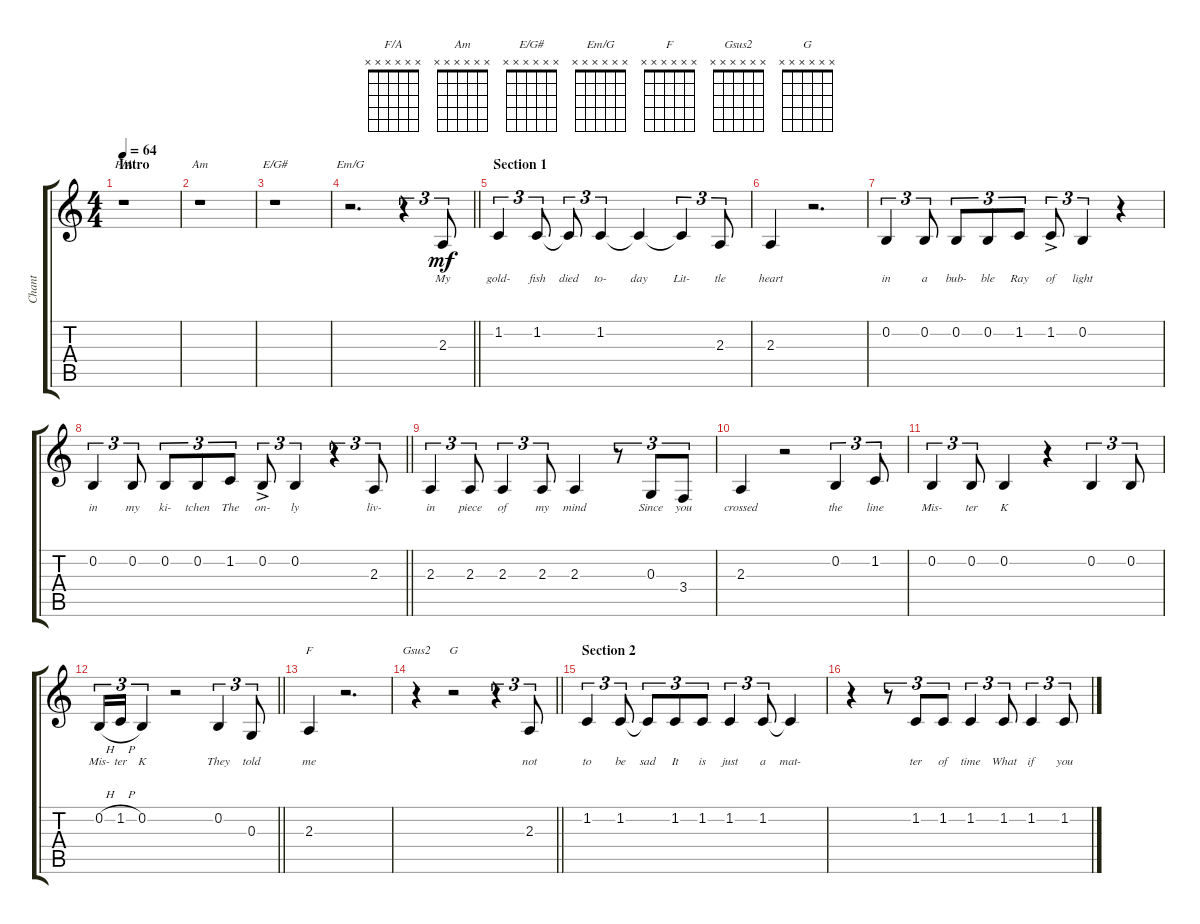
\track ("Chant" "Chant") {instrument drawbarorgan}
\staff {score tabs}
\tuning (E4 B3 G3 D3 A2 E2) {hide}
\chord ("F/A" x x x x x x)
\chord ("Am" x x x x x x)
\chord ("E/G#" x x x x x x)
\chord ("Em/G" x x x x x x)
\chord ("F" x x x x x x)
\chord ("Gsus2" x x x x x x)
\chord ("G" x x x x x x)
\ts (4 4)
\section ("" "Intro")
\tempo 64
\clef g2
\ks c
r.1{ch "F/A" dy mf instrument drawbarorgan} |
r.1{ch "Am"} |
r.1{ch "E/G#"} |
\barLineRight lightlight
r.2{d ch "Em/G"} r.4{tu (3 2)} 2.3.8{tu (3 2) lyrics (0 "My") lyrics (1 "") lyrics (2 "") lyrics (3 "") lyrics (4 "")} |
\section ("" "Section 1")
1.2.4{tu (3 2) lyrics (0 "gold-") lyrics (1 "") lyrics (2 "") lyrics (3 "") lyrics (4 "")} 1.2.8{tu (3 2) lyrics (0 "fish") lyrics (1 "") lyrics (2 "") lyrics (3 "") lyrics (4 "")} 1.2{t}.8{tu (3 2) lyrics (0 "died") lyrics (1 "") lyrics (2 "") lyrics (3 "") lyrics (4 "")} 1.2.4{tu (3 2) lyrics (0 "to-") lyrics (1 "") lyrics (2 "") lyrics (3 "") lyrics (4 "")} 1.2{t}.4{lyrics (0 "day") lyrics (1 "") lyrics (2 "") lyrics (3 "") lyrics (4 "")} 1.2{t}.4{tu (3 2) lyrics (0 "Lit-") lyrics (1 "") lyrics (2 "") lyrics (3 "") lyrics (4 "")} 2.3.8{tu (3 2) lyrics (0 "tle") lyrics (1 "") lyrics (2 "") lyrics (3 "") lyrics (4 "")} |
2.3.4{lyrics (0 "heart") lyrics (1 "") lyrics (2 "") lyrics (3 "") lyrics (4 "")} r.2{d} |
0.2.4{tu (3 2) lyrics (0 "in") lyrics (1 "") lyrics (2 "") lyrics (3 "") lyrics (4 "")} 0.2.8{tu (3 2) lyrics (0 "a") lyrics (1 "") lyrics (2 "") lyrics (3 "") lyrics (4 "")} 0.2.8{tu (3 2) lyrics (0 "bub-") lyrics (1 "") lyrics (2 "") lyrics (3 "") lyrics (4 "")} 0.2.8{tu (3 2) lyrics (0 "ble") lyrics (1 "") lyrics (2 "") lyrics (3 "") lyrics (4 "")} 1.2.8{tu (3 2) lyrics (0 "Ray") lyrics (1 "") lyrics (2 "") lyrics (3 "") lyrics (4 "")} 1.2{ac}.8{tu (3 2) lyrics (0 "of") lyrics (1 "") lyrics (2 "") lyrics (3 "") lyrics (4 "")} 0.2.4{tu (3 2) lyrics (0 "light") lyrics (1 "") lyrics (2 "") lyrics (3 "") lyrics (4 "")} r.4 |
\barLineRight lightlight
0.2.4{tu (3 2) lyrics (0 "in") lyrics (1 "") lyrics (2 "") lyrics (3 "") lyrics (4 "")} 0.2.8{tu (3 2) lyrics (0 "my") lyrics (1 "") lyrics (2 "") lyrics (3 "") lyrics (4 "")} 0.2.8{tu (3 2) lyrics (0 "ki-") lyrics (1 "") lyrics (2 "") lyrics (3 "") lyrics (4 "")} 0.2.8{tu (3 2) lyrics (0 "tchen") lyrics (1 "") lyrics (2 "") lyrics (3 "") lyrics (4 "")} 1.2.8{tu (3 2) lyrics (0 "The") lyrics (1 "") lyrics (2 "") lyrics (3 "") lyrics (4 "")} 0.2{ac}.8{tu (3 2) lyrics (0 "on-") lyrics (1 "") lyrics (2 "") lyrics (3 "") lyrics (4 "")} 0.2.4{tu (3 2) lyrics (0 "ly") lyrics (1 "") lyrics (2 "") lyrics (3 "") lyrics (4 "")} r.4{tu (3 2)} 2.3.8{tu (3 2) lyrics (0 "liv-") lyrics (1 "") lyrics (2 "") lyrics (3 "") lyrics (4 "")} |
2.3.4{tu (3 2) lyrics (0 "in") lyrics (1 "") lyrics (2 "") lyrics (3 "") lyrics (4 "")} 2.3.8{tu (3 2) lyrics (0 "piece") lyrics (1 "") lyrics (2 "") lyrics (3 "") lyrics (4 "")} 2.3.4{tu (3 2) lyrics (0 "of") lyrics (1 "") lyrics (2 "") lyrics (3 "") lyrics (4 "")} 2.3.8{tu (3 2) lyrics (0 "my") lyrics (1 "") lyrics (2 "") lyrics (3 "") lyrics (4 "")} 2.3.4{lyrics (0 "mind") lyrics (1 "") lyrics (2 "") lyrics (3 "") lyrics (4 "")} r.8{tu (3 2)} 0.3.8{tu (3 2) lyrics (0 "Since") lyrics (1 "") lyrics (2 "") lyrics (3 "") lyrics (4 "")} 3.4.8{tu (3 2) lyrics (0 "you") lyrics (1 "") lyrics (2 "") lyrics (3 "") lyrics (4 "")} |
2.3.4{lyrics (0 "crossed") lyrics (1 "") lyrics (2 "") lyrics (3 "") lyrics (4 "")} r.2 0.2.4{tu (3 2) lyrics (0 "the") lyrics (1 "") lyrics (2 "") lyrics (3 "") lyrics (4 "")} 1.2.8{tu (3 2) lyrics (0 "line") lyrics (1 "") lyrics (2 "") lyrics (3 "") lyrics (4 "")} |
0.2.4{tu (3 2) lyrics (0 "Mis-") lyrics (1 "") lyrics (2 "") lyrics (3 "") lyrics (4 "")} 0.2.8{tu (3 2) lyrics (0 "ter") lyrics (1 "") lyrics (2 "") lyrics (3 "") lyrics (4 "")} 0.2.4{lyrics (0 "K") lyrics (1 "") lyrics (2 "") lyrics (3 "") lyrics (4 "")} r.4 0.2.4{tu (3 2) lyrics (0 "") lyrics (1 "") lyrics (2 "") lyrics (3 "") lyrics (4 "")} 0.2.8{tu (3 2) lyrics (0 "") lyrics (1 "") lyrics (2 "") lyrics (3 "") lyrics (4 "")} |
\barLineRight lightlight
0.2{h}.16{tu (3 2) lyrics (0 "Mis-") lyrics (1 "") lyrics (2 "") lyrics (3 "") lyrics (4 "")} 1.2{h}.16{tu (3 2) lyrics (0 "ter") lyrics (1 "") lyrics (2 "") lyrics (3 "") lyrics (4 "")} 0.2.4{tu (3 2) lyrics (0 "K") lyrics (1 "") lyrics (2 "") lyrics (3 "") lyrics (4 "")} r.2 0.2.4{tu (3 2) lyrics (0 "They") lyrics (1 "") lyrics (2 "") lyrics (3 "") lyrics (4 "")} 0.3.8{tu (3 2) lyrics (0 "told") lyrics (1 "") lyrics (2 "") lyrics (3 "") lyrics (4 "")} |
2.3.4{ch "F" lyrics (0 "me") lyrics (1 "") lyrics (2 "") lyrics (3 "") lyrics (4 "")} r.2{d} |
\barLineRight lightlight
r.4{ch "Gsus2"} r.2{ch "G"} r.4{tu (3 2)} 2.3.8{tu (3 2) lyrics (0 "not") lyrics (1 "") lyrics (2 "") lyrics (3 "") lyrics (4 "")} |
\section ("" "Section 2")
1.2.4{tu (3 2) lyrics (0 "to") lyrics (1 "") lyrics (2 "") lyrics (3 "") lyrics (4 "")} 1.2.8{tu (3 2) lyrics (0 "be") lyrics (1 "") lyrics (2 "") lyrics (3 "") lyrics (4 "")} 1.2{t}.8{tu (3 2) lyrics (0 "sad") lyrics (1 "") lyrics (2 "") lyrics (3 "") lyrics (4 "")} 1.2.8{tu (3 2) lyrics (0 "It") lyrics (1 "") lyrics (2 "") lyrics (3 "") lyrics (4 "")} 1.2.8{tu (3 2) lyrics (0 "is") lyrics (1 "") lyrics (2 "") lyrics (3 "") lyrics (4 "")} 1.2.4{tu (3 2) lyrics (0 "just") lyrics (1 "") lyrics (2 "") lyrics (3 "") lyrics (4 "")} 1.2.8{tu (3 2) lyrics (0 "a") lyrics (1 "") lyrics (2 "") lyrics (3 "") lyrics (4 "")} 1.2{t}.4{lyrics (0 "mat-") lyrics (1 "") lyrics (2 "") lyrics (3 "") lyrics (4 "")} |
r.4 r.8{tu (3 2)} 1.2.8{tu (3 2) lyrics (0 "ter") lyrics (1 "") lyrics (2 "") lyrics (3 "") lyrics (4 "")} 1.2.8{tu (3 2) lyrics (0 "of") lyrics (1 "") lyrics (2 "") lyrics (3 "") lyrics (4 "")} 1.2.4{tu (3 2) lyrics (0 "time") lyrics (1 "") lyrics (2 "") lyrics (3 "") lyrics (4 "")} 1.2.8{tu (3 2) lyrics (0 "What") lyrics (1 "") lyrics (2 "") lyrics (3 "") lyrics (4 "")} 1.2.4{tu (3 2) lyrics (0 "if") lyrics (1 "") lyrics (2 "") lyrics (3 "") lyrics (4 "")} 1.2.8{tu (3 2) lyrics (0 "you") lyrics (1 "") lyrics (2 "") lyrics (3 "") lyrics (4 "")}
